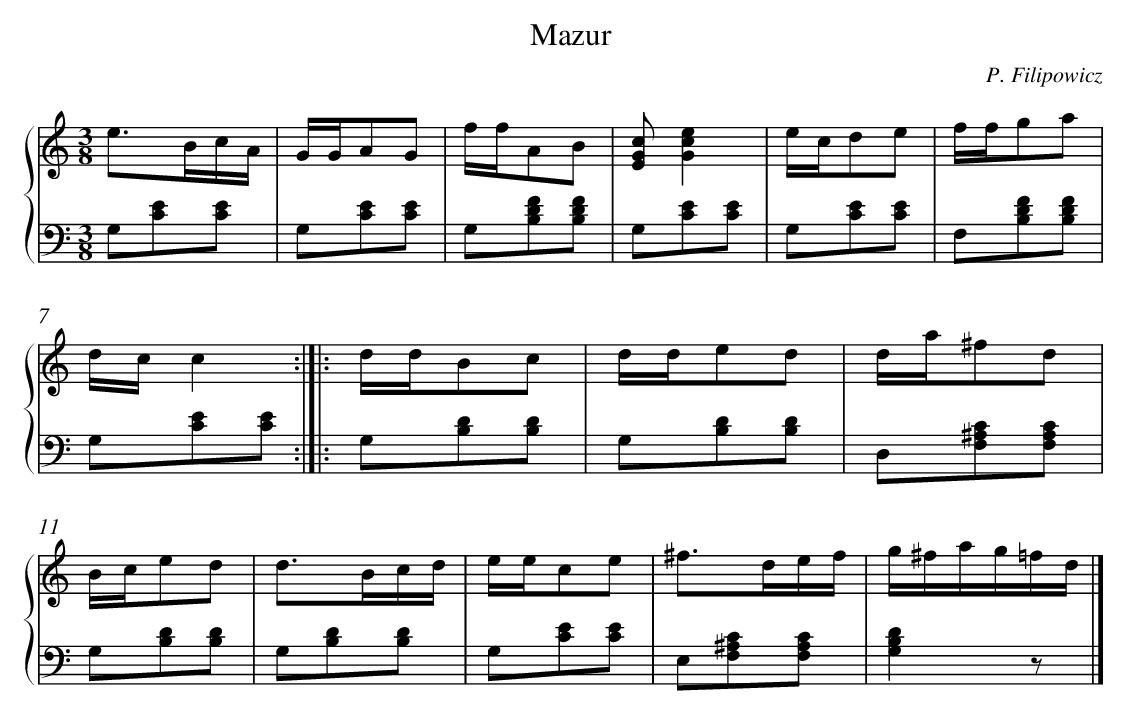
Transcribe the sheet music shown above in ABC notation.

X:1
T: Mazur
C: P. Filipowicz
L: 1/8
M: 3/8
%%staves {1 2}
V: 1 clef=treble
V: 2 clef=bass
K: C
[V:1] e>Bc/A/ |
[V:2] G,[EC][EC] |
[V:1] G/G/AG |
[V:2] G,[EC][EC] |
[V:1] f/f/AB |
[V:2] G,[FDB,][FDB,] |
[V:1] [cGE][e2c2G2] |
[V:2] G,[EC][EC] |
[V:1] e/c/de |
[V:2] G,[EC][EC] |
[V:1] f/f/ga |
[V:2] F,[FDB,][FDB,] |
[V:1] d/c/c2 :|]|:
[V:2] G,[EC][EC] :|]|:
[V:1] d/d/Bc |
[V:2] G,[DB,][DB,] |
[V:1] d/d/ed |
[V:2] G,[DB,][DB,] |
[V:1] d/a/^fd |
[V:2] D,[C^A,F,][CA,F,] |
[V:1] B/c/ed |
[V:2] G,[DB,][DB,] |
[V:1] d>Bc/d/ |
[V:2] G,[DB,][DB,] |
[V:1] e/e/ce |
[V:2] G,[EC][EC] |
[V:1] ^f>de/f/ |
[V:2] E,[C^A,F,][CA,F,] |
[V:1] g/^f/a/g/=f/d/ |]
[V:2] [D2B,2G,2]z |]
